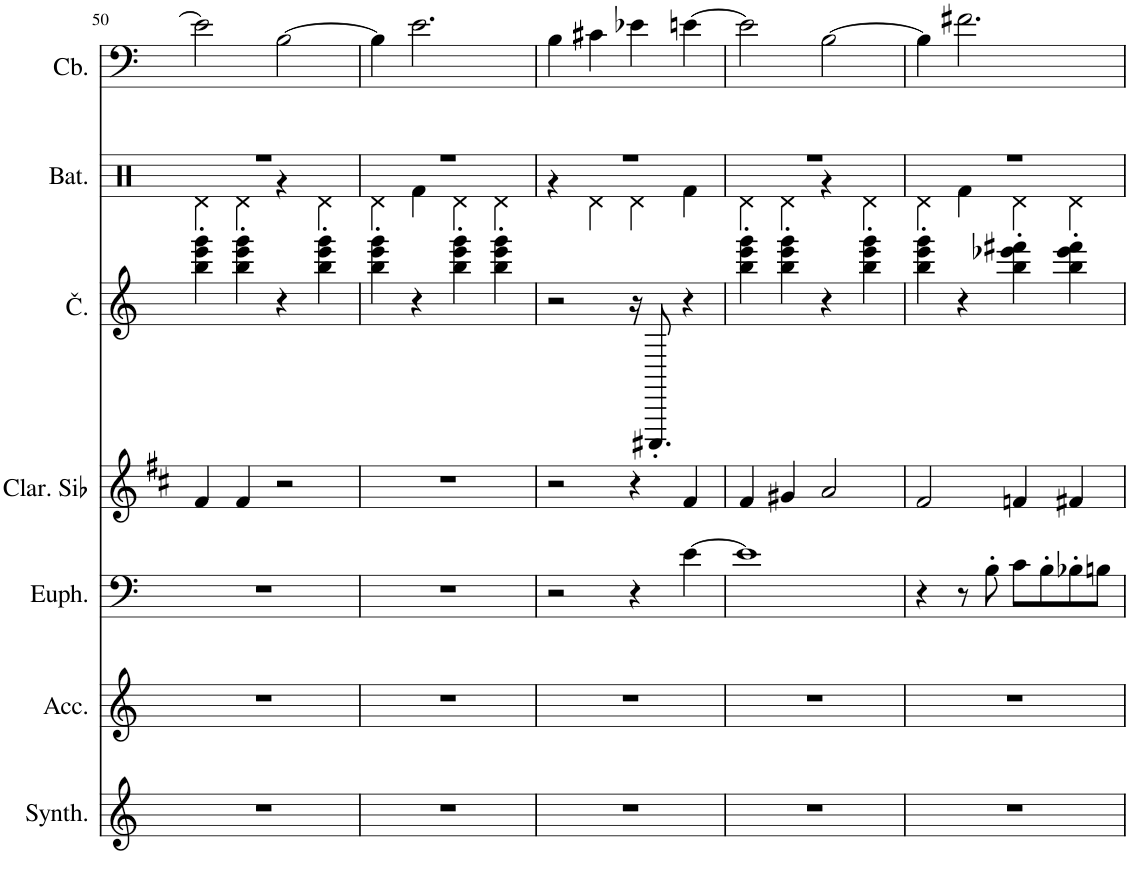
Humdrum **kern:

**kern	**kern	**kern	**kern	**kern	**kern	**kern
*part7	*part6	*part5	*part4	*part3	*part2	*part1
*staff7	*staff6	*staff5	*staff4	*staff3	*staff2	*staff1
*I"Synthétiseur Pad, Pad 3 (polysynth)	*I"Accordéon , Accordion	*I"Euphonium, Tuba	*I"Clarinette en Sib	*I"Čelo, Acoustic Guitar (nylon)	*I"Batterie	*I"Contrebasse, Acoustic Bass
*I'Synth.	*I'Acc.	*I'Euph.	*I'Clar. Sib	*	*I'Bat.	*I'Cb.
!!LO:PB:g=z
*clefG2	*clefG2	*clefF4	*clefG2	*clefG2	*clefX	*clefF4
*	*	*	*Trd1c2	*Trd14c24	*	*Trd7c12
*k[]	*k[]	*k[]	*k[f#c#]	*k[]	*k[]	*k[]
*M4/4	*M4/4	*M4/4	*M4/4	*M4/4	*M4/4	*M4/4
=50	=50	=50	=50	=50	=50	=50
*	*	*	*	*	*^	*
1r	1r	1r	4f#/	4bb\' 4eee\' 4ggg\'	1r	4Rd\	2e\]
.	.	.	4f#/	4bb\' 4eee\' 4ggg\'	.	4Rd\	.
.	.	.	2r	4r	.	4r	[2B\
.	.	.	.	4bb\' 4eee\' 4ggg\'	.	4Rd\	.
=51	=51	=51	=51	=51	=51	=51	=51
1r	1r	1r	1r	4bb\' 4eee\' 4ggg\'	1r	4Rd\	4B\]
.	.	.	.	4r	.	4Rf\	2.e\
.	.	.	.	4bb\' 4eee\' 4ggg\'	.	4Rd\	.
.	.	.	.	4bb\' 4eee\' 4ggg\'	.	4Rd\	.
=52	=52	=52	=52	=52	=52	=52	=52
1r	1r	2r	2r	2r	1r	4r	4B\
.	.	.	.	.	.	4Rd\	4c#X\
.	.	4r	4r	16r	.	4Rd\	4e-X\
.	.	.	.	8.CCC#X'/	.	.	.
.	.	[4e\	4f#/	4r	.	4Rf\	[4en\
=53	=53	=53	=53	=53	=53	=53	=53
1r	1r	1e]	4f#/	4bb\' 4eee\' 4ggg\'	1r	4Rd\	2e\]
.	.	.	4g#X/	4bb\' 4eee\' 4ggg\'	.	4Rd\	.
.	.	.	2a/	4r	.	4r	[2B\
.	.	.	.	4bb\' 4eee\' 4ggg\'	.	4Rd\	.
=54	=54	=54	=54	=54	=54	=54	=54
1r	1r	4r	2f#/	4bb\' 4eee\' 4ggg\'	1r	4Rd\	4B\]
.	.	8r	.	4r	.	4Rf\	2.f#X\
.	.	8B'\	.	.	.	.	.
.	.	8c\L	4fn/	4bb\' 4eee-X\' 4fff#X\'	.	4Rd\	.
.	.	8B'\	.	.	.	.	.
.	.	8B-X'\	4f#X/	4bb\' 4eee-\' 4fff#\'	.	4Rd\	.
.	.	8Bn\J	.	.	.	.	.
*	*	*	*	*	*v	*v	*
=	=	=	=	=	=	=
*-	*-	*-	*-	*-	*-	*-
